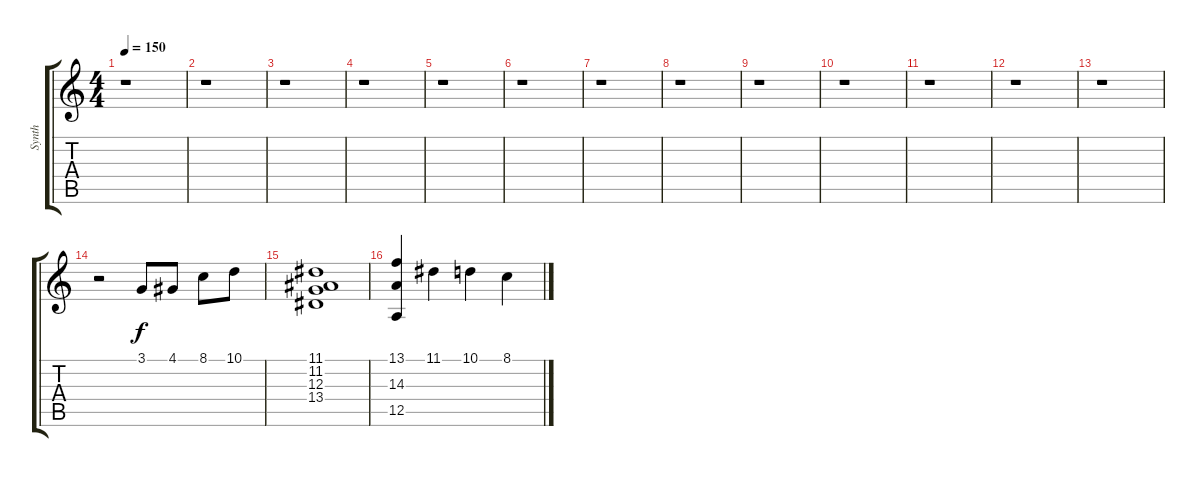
\track ("Synth" "Synth") {instrument stringensemble1}
\staff {score tabs}
\tuning (E4 B3 G3 D3 A2 E2) {hide}
\ts (4 4)
\tempo 150
\clef g2
\ks c
r.1{dy f} |
r.1 |
r.1 |
r.1 |
r.1 |
r.1 |
r.1 |
r.1 |
r.1 |
r.1 |
r.1 |
r.1 |
r.1 |
r.2 3.1.8 4.1.8 8.1.8 10.1.8 |
(11.1 11.2 12.3 13.4).1 |
(13.1 14.3 12.5).4 11.1.4 10.1.4 8.1.4
